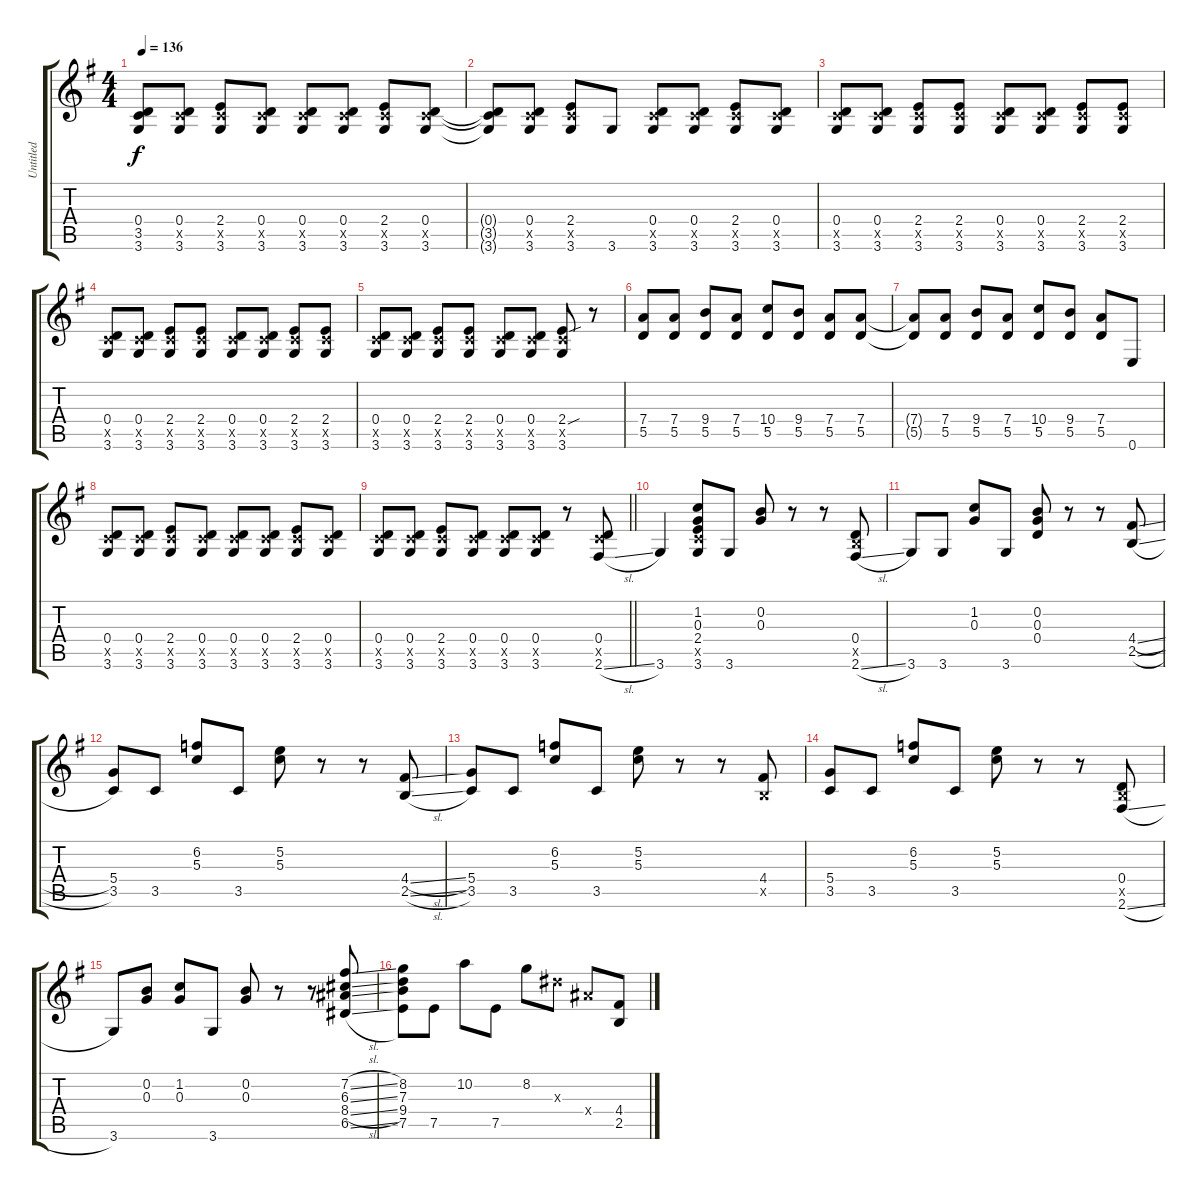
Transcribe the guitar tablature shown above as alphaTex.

\track ("Untitled" "Untitled") {instrument distortionguitar}
\staff {score tabs}
\tuning (E4 B3 G3 D3 A2 E2) {hide}
\ts (4 4)
\tempo 136
\clef g2
\ks g
(0.4{t} 3.5{t} 3.6{t}).8{dy f} (0.4 3.5{x} 3.6).8 (2.4 3.5{x} 3.6).8 (0.4 3.5{x} 3.6).8 (0.4 3.5{x} 3.6).8 (0.4 3.5{x} 3.6).8 (2.4 3.5{x} 3.6).8 (0.4 3.5{x} 3.6).8 |
(0.4{t} 3.5{t} 3.6{t}).8 (0.4 3.5{x} 3.6).8 (2.4 3.5{x} 3.6).8 3.6.8 (0.4 3.5{x} 3.6).8 (0.4 3.5{x} 3.6).8 (2.4 3.5{x} 3.6).8 (0.4 3.5{x} 3.6).8 |
(0.4 3.5{x} 3.6).8 (0.4 3.5{x} 3.6).8 (2.4 3.5{x} 3.6).8 (2.4 3.5{x} 3.6).8 (0.4 3.5{x} 3.6).8 (0.4 3.5{x} 3.6).8 (2.4 3.5{x} 3.6).8 (2.4 3.5{x} 3.6).8 |
(0.4 3.5{x} 3.6).8 (0.4 3.5{x} 3.6).8 (2.4 3.5{x} 3.6).8 (2.4 3.5{x} 3.6).8 (0.4 3.5{x} 3.6).8 (0.4 3.5{x} 3.6).8 (2.4 3.5{x} 3.6).8 (2.4 3.5{x} 3.6).8 |
(0.4 3.5{x} 3.6).8 (0.4 3.5{x} 3.6).8 (2.4 3.5{x} 3.6).8 (2.4 3.5{x} 3.6).8 (0.4 3.5{x} 3.6).8 (0.4 3.5{x} 3.6).8 (2.4{sou} 3.5{x} 3.6).8 r.8 |
(7.4 5.5).8 (7.4 5.5).8 (9.4 5.5).8 (7.4 5.5).8 (10.4 5.5).8 (9.4 5.5).8 (7.4 5.5).8 (7.4 5.5).8 |
(7.4{t} 5.5{t}).8 (7.4 5.5).8 (9.4 5.5).8 (7.4 5.5).8 (10.4 5.5).8 (9.4 5.5).8 (7.4 5.5).8 0.6.8 |
(0.4 3.5{x} 3.6).8 (0.4 3.5{x} 3.6).8 (2.4 3.5{x} 3.6).8 (0.4 3.5{x} 3.6).8 (0.4 3.5{x} 3.6).8 (0.4 3.5{x} 3.6).8 (2.4 3.5{x} 3.6).8 (0.4 3.5{x} 3.6).8 |
\barLineRight lightlight
(0.4 3.5{x} 3.6).8 (0.4 3.5{x} 3.6).8 (2.4 3.5{x} 3.6).8 (0.4 3.5{x} 3.6).8 (0.4 3.5{x} 3.6).8 (0.4 3.5{x} 3.6).8 r.8 (0.4 3.5{x} 2.6{sl}).8 |
3.6.4 (1.2 0.3 2.4 3.5{x} 3.6).8 3.6.8 (0.2 0.3).8 r.8 r.8 (0.4 2.5{x} 2.6{sl}).8 |
3.6.8 3.6.8 (1.2 0.3).8 3.6.8 (0.2 0.3 0.4).8 r.8 r.8 (4.4{sl} 2.5{sl}).8 |
(5.4 3.5).8 3.5.8 (6.2 5.3).8 3.5.8 (5.2 5.3).8 r.8 r.8 (4.4{sl} 2.5{sl}).8 |
(5.4 3.5).8 3.5.8 (6.2 5.3).8 3.5.8 (5.2 5.3).8 r.8 r.8 (4.4 2.5{x}).8 |
(5.4 3.5).8 3.5.8 (6.2 5.3).8 3.5.8 (5.2 5.3).8 r.8 r.8 (0.4 2.5{x} 2.6{sl}).8 |
3.6.8 (0.2 0.3).8 (1.2 0.3).8 3.6.8 (0.2 0.3).8 r.8 r.8 (7.2{sl} 6.3{sl} 8.4{sl} 6.5{sl}).8 |
(8.2 7.3 9.4 7.5).8 7.5.8 10.2.8 7.5.8 8.2.8 8.3{x}.8 8.4{x}.8 (4.4{sl} 2.5{sl}).8
